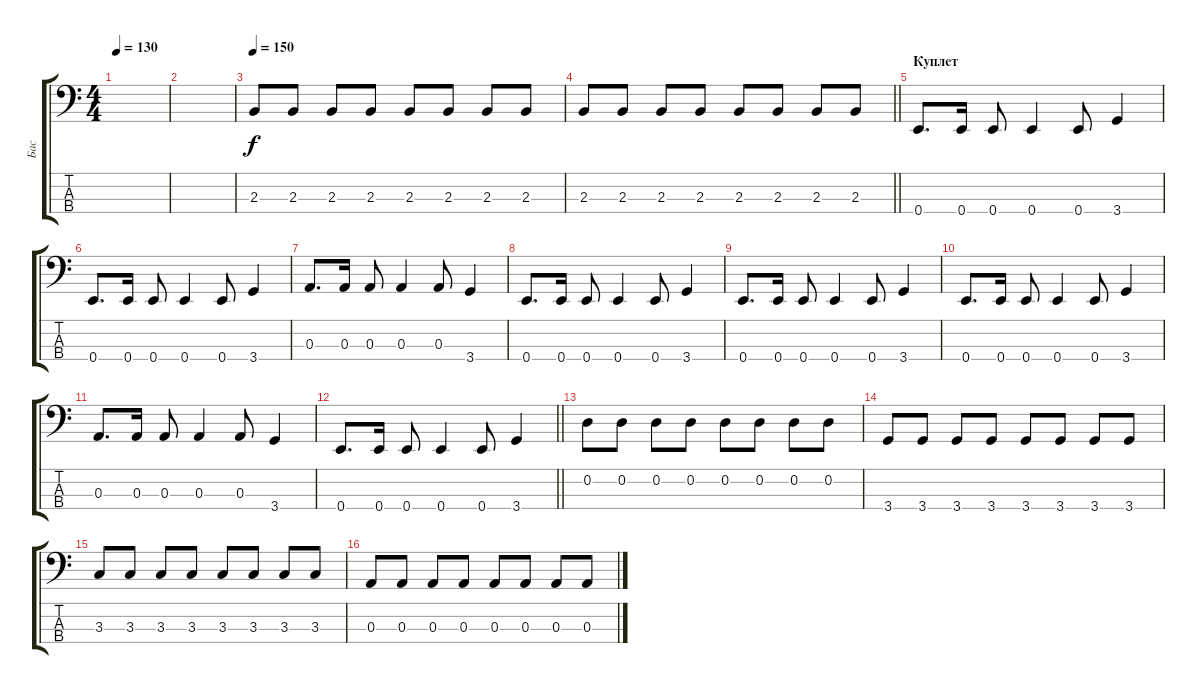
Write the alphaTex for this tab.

\track ("Бас" "Бас") {instrument electricbassfinger}
\staff {score tabs}
\tuning (G2 D2 A1 E1) {hide}
\ts (4 4)
\tempo 130
\clef f4
\ks c
|
|
\tempo 150
2.3.8 2.3.8 2.3.8 2.3.8 2.3.8 2.3.8 2.3.8 2.3.8 |
\barLineRight lightlight
2.3.8 2.3.8 2.3.8 2.3.8 2.3.8 2.3.8 2.3.8 2.3.8 |
\section ("" "Куплет")
0.4.8{d} 0.4.16 0.4.8 0.4.4 0.4.8 3.4.4 |
0.4.8{d} 0.4.16 0.4.8 0.4.4 0.4.8 3.4.4 |
0.3.8{d} 0.3.16 0.3.8 0.3.4 0.3.8 3.4.4 |
0.4.8{d} 0.4.16 0.4.8 0.4.4 0.4.8 3.4.4 |
0.4.8{d} 0.4.16 0.4.8 0.4.4 0.4.8 3.4.4 |
0.4.8{d} 0.4.16 0.4.8 0.4.4 0.4.8 3.4.4 |
0.3.8{d} 0.3.16 0.3.8 0.3.4 0.3.8 3.4.4 |
\barLineRight lightlight
0.4.8{d} 0.4.16 0.4.8 0.4.4 0.4.8 3.4.4 |
\section ("" " ")
0.2.8 0.2.8 0.2.8 0.2.8 0.2.8 0.2.8 0.2.8 0.2.8 |
3.4.8 3.4.8 3.4.8 3.4.8 3.4.8 3.4.8 3.4.8 3.4.8 |
3.3.8 3.3.8 3.3.8 3.3.8 3.3.8 3.3.8 3.3.8 3.3.8 |
0.3.8 0.3.8 0.3.8 0.3.8 0.3.8 0.3.8 0.3.8 0.3.8
